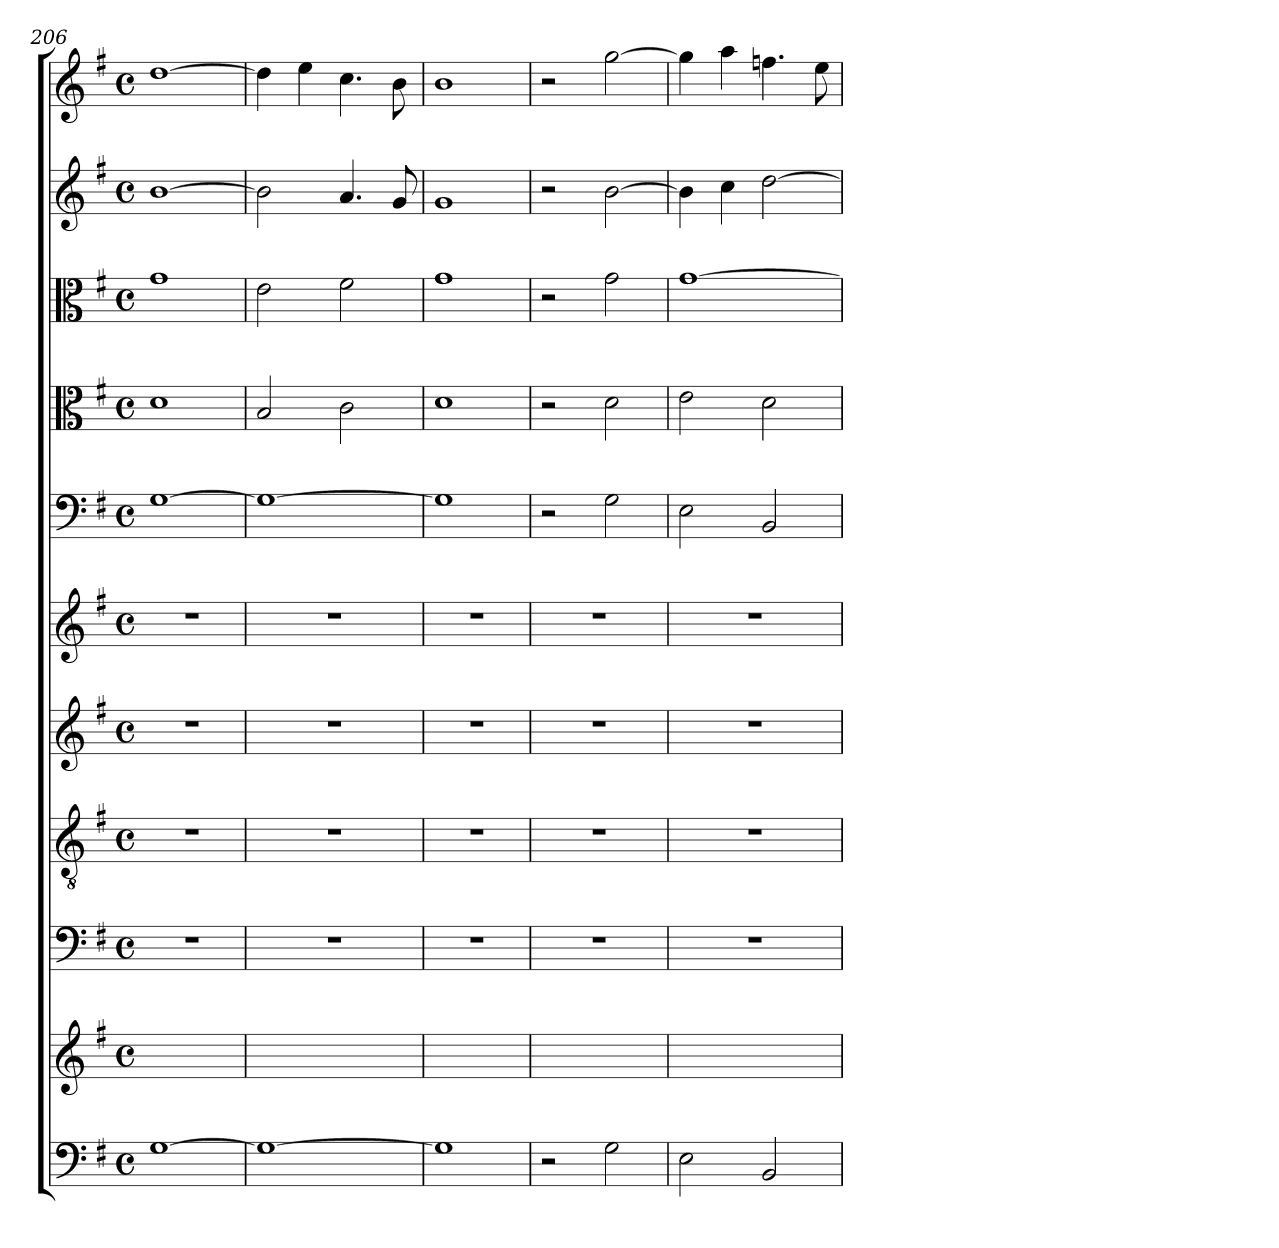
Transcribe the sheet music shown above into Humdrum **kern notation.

**kern	**kern	**kern	**kern	**kern	**kern	**kern	**kern	**kern	**kern	**kern
*part11	*part10	*part9	*part8	*part7	*part6	*part5	*part4	*part3	*part2	*part1
*staff11	*staff10	*staff9	*staff8	*staff7	*staff6	*staff5	*staff4	*staff3	*staff2	*staff1
!!LO:PB:g=z
*clefF4	*clefG2	*clefF4	*clefGv2	*clefG2	*clefG2	*clefF4	*clefC3	*clefC3	*clefG2	*clefG2
*k[f#]	*k[f#]	*k[f#]	*k[f#]	*k[f#]	*k[f#]	*k[f#]	*k[f#]	*k[f#]	*k[f#]	*k[f#]
*G:	*G:	*G:	*G:	*G:	*G:	*G:	*G:	*G:	*G:	*G:
*M4/4	*M4/4	*M4/4	*M4/4	*M4/4	*M4/4	*M4/4	*M4/4	*M4/4	*M4/4	*M4/4
*met(c)	*met(c)	*met(c)	*met(c)	*met(c)	*met(c)	*met(c)	*met(c)	*met(c)	*met(c)	*met(c)
=206X5	=206X5	=206X5	=206X5	=206X5	=206X5	=206X5	=206X5	=206X5	=206X5	=206X5
[1G	1ryy	1r	1r	1r	1r	[1G	1d	1g	[1b	[1dd
=207	=207	=207	=207	=207	=207	=207	=207	=207	=207	=207
1G_	1ryy	1r	1r	1r	1r	1G_	2B/	2e\	2b\]	4dd\]
.	.	.	.	.	.	.	.	.	.	4ee\
.	.	.	.	.	.	.	2c\	2f#\	4.a/	4.cc\
.	.	.	.	.	.	.	.	.	8g/	8b\
=208	=208	=208	=208	=208	=208	=208	=208	=208	=208	=208
1G]	1ryy	1r	1r	1r	1r	1G]	1d	1g	1g	1b
=209	=209	=209	=209	=209	=209	=209	=209	=209	=209	=209
2r	1ryy	1r	1r	1r	1r	2r	2r	2r	2r	2r
2G\	.	.	.	.	.	2G\	2d\	2g\	[2b\	[2gg\
=210	=210	=210	=210	=210	=210	=210	=210	=210	=210	=210
2E\	1ryy	1r	1r	1r	1r	2E\	2e\	[1g	4b\]	4gg\]
.	.	.	.	.	.	.	.	.	4cc\	4aa\
2BB/	.	.	.	.	.	2BB/	2d\	.	[2dd\	4.ffn\
.	.	.	.	.	.	.	.	.	.	8ee\
=	=	=	=	=	=	=	=	=	=	=
*-	*-	*-	*-	*-	*-	*-	*-	*-	*-	*-
